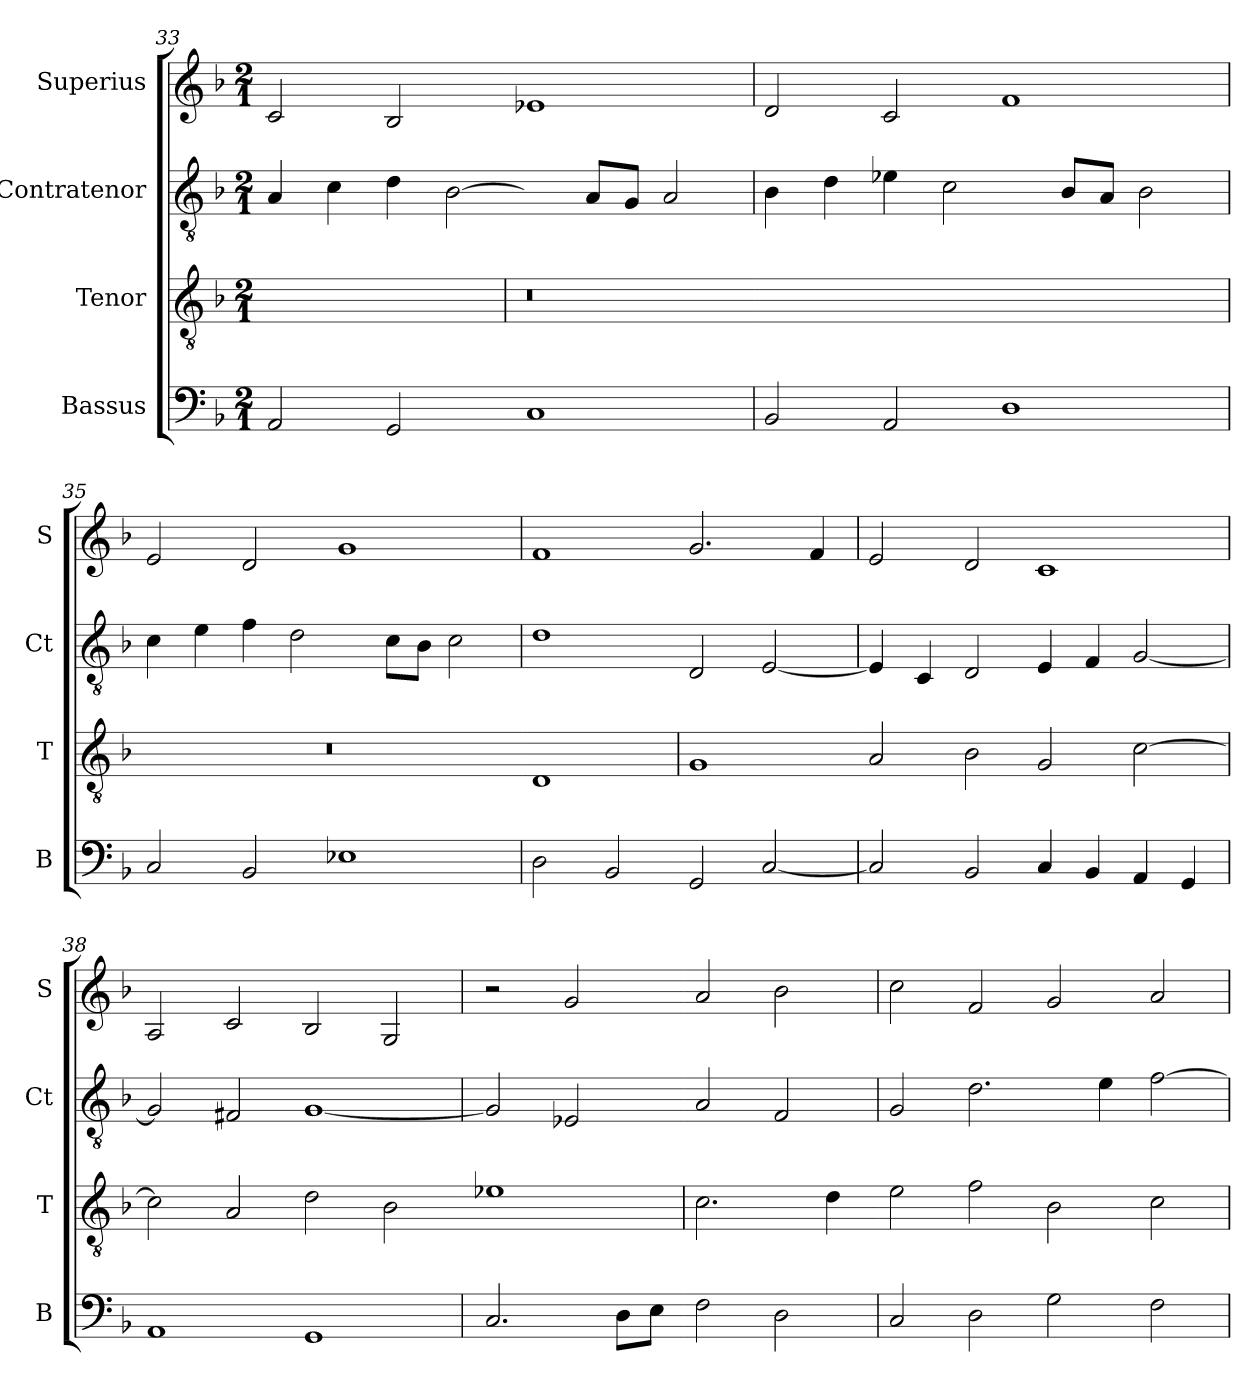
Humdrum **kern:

**kern	**kern	**kern	**kern
*part4	*part3	*part2	*part1
*staff4	*staff3	*staff2	*staff1
*I"Bassus	*I"Tenor	*I"Contratenor	*I"Superius
*I'B	*I'T	*I'Ct	*I'S
*clefF4	*clefGv2	*clefGv2	*clefG2
*k[b-]	*k[b-]	*k[b-]	*k[b-]
*M2/1	*M2/1	*M2/1	*M2/1
=33	=33	=33	=33
2AA/	1ryy	4A/	2c/
.	.	4c\	.
2GG/	.	4d\	2B-/
!	!	!LO:N:vis=2	!
.	.	[4B-\	.
=-	=	=-	=-
!	!LO:N:vis=0	!	!
1C	1r	4B-\yy]	1e-X
.	.	8A/L	.
.	.	8G/J	.
.	.	2A/	.
=34	=34-	=34	=34
2BB-/	0ryy	4B-\	2d/
.	.	4d\	.
2AA/	.	4e-X\	2c/
.	.	2c\	.
1D	.	.	1f
.	.	8B-/L	.
.	.	8A/J	.
.	.	2B-\	.
=35	=35	=35	=35
2C/	0r	4c\	2e/
.	.	4e\	.
2BB-/	.	4f\	2d/
.	.	2d\	.
1E-X	.	.	1g
.	.	8c\L	.
.	.	8B-\J	.
.	.	2c\	.
=36	=36-	=36	=36
2D\	1D	1d	1f
2BB-/	.	.	.
=-	=	=-	=-
2GG/	1G	2D/	2.g/
[2C/	.	[2E/	.
.	.	.	4f/
=37	=37-	=37	=37
2C/]	2A/	4E/]	2e/
.	.	4C/	.
2BB-/	2B-\	2D/	2d/
4C/	2G/	4E/	1c
4BB-/	.	4F/	.
4AA/	[2c\	[2G/	.
4GG/	.	.	.
=38	=38	=38	=38
1AA	2c\]	2G/]	2A/
.	2A/	2F#X/	2c/
1GG	2d\	[1G	2B-/
.	2B-\	.	2G/
=39	=39-	=39	=39
2.C/	1e-X	2G/]	2r
.	.	2E-X/	2g/
8D\L	.	.	.
8E\J	.	.	.
=-	=	=-	=-
2F\	2.c\	2A/	2a/
2D\	.	2F/	2b-\
.	4d\	.	.
=40	=40-	=40	=40
2C/	2e\	2G/	2cc\
2D\	2f\	2.d\	2f/
2G\	2B-\	.	2g/
.	.	4e\	.
2F\	2c\	[2f\	2a/
=	=	=	=
*-	*-	*-	*-
